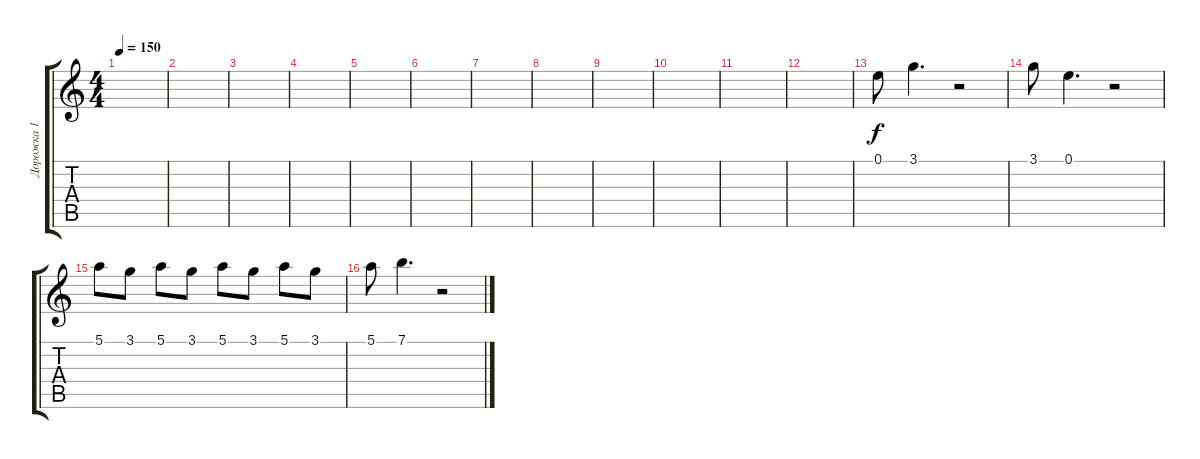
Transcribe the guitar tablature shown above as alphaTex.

\track ("Дорожка 1" "Дорожка 1") {instrument acousticguitarsteel}
\staff {score tabs}
\tuning (E4 B3 G3 D3 A2 E2) {hide}
\ts (4 4)
\tempo 150
\clef g2
\ks c
|
|
|
|
|
|
|
|
|
|
|
|
0.1.8 3.1.4{d} r.2 |
3.1.8 0.1.4{d} r.2 |
5.1.8 3.1.8 5.1.8 3.1.8 5.1.8 3.1.8 5.1.8 3.1.8 |
5.1.8 7.1.4{d} r.2
